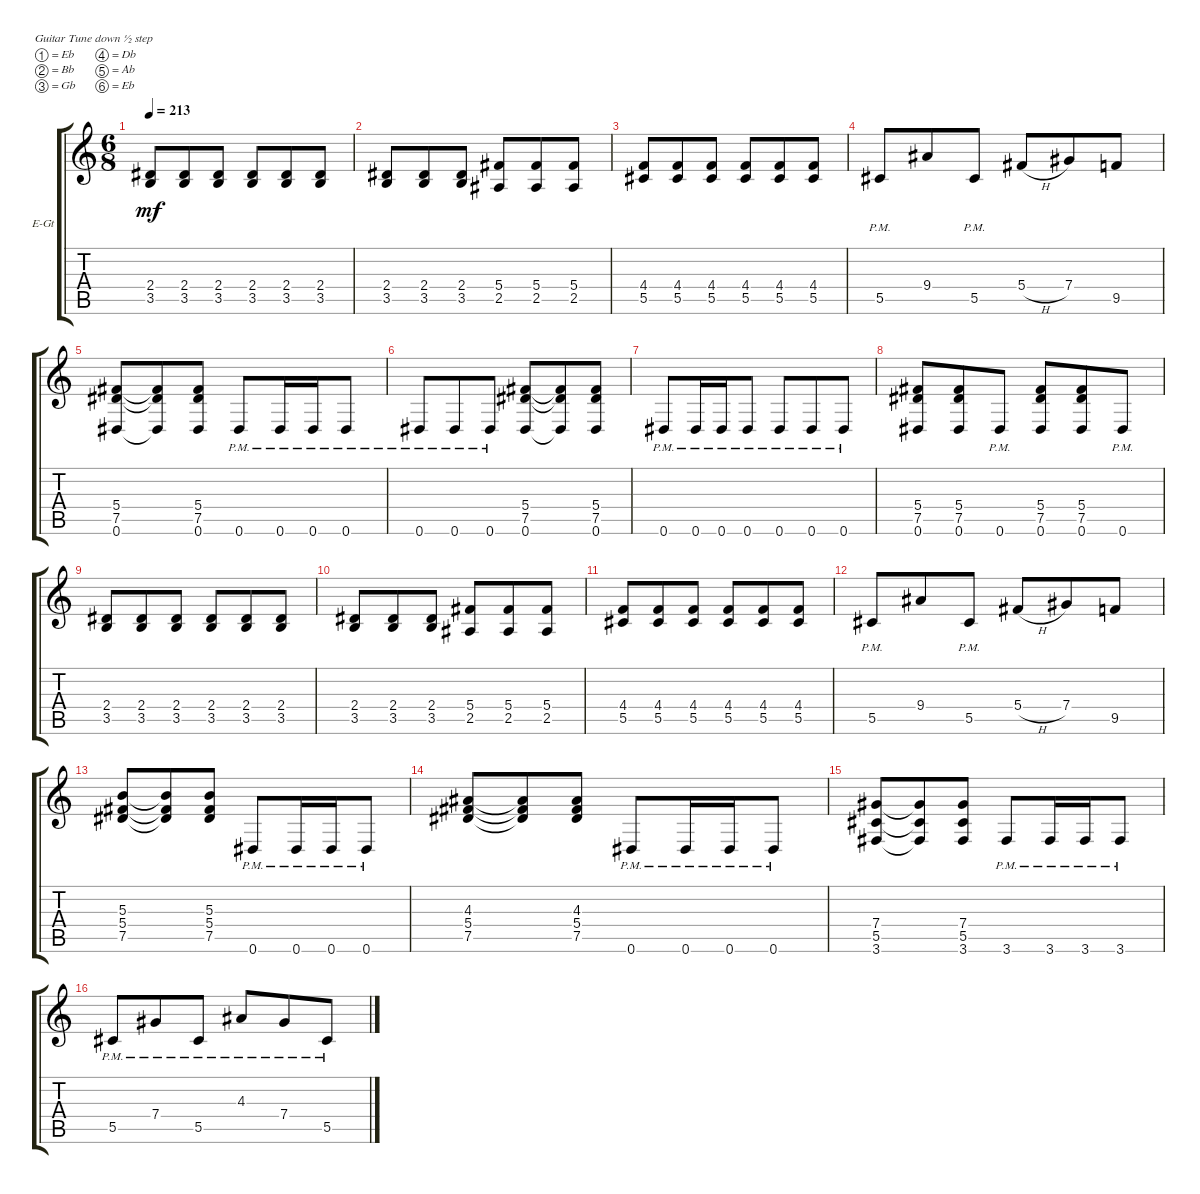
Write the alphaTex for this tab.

\bracketExtendMode groupsimilarinstruments
\firstSystemTrackNameOrientation horizontal
\otherSystemsTrackNameOrientation horizontal
\track ("right" "E-Gt") {instrument distortionguitar}
\staff {score tabs}
\tuning (Eb4 Bb3 Gb3 Db3 Ab2 Eb2)
\ts (6 8)
\tempo 213
\clef g2
\ks c
(3.5 2.4).8{dy mf} (3.5 2.4).8 (3.5 2.4).8 (3.5 2.4).8 (3.5 2.4).8 (3.5 2.4).8 |
(3.5 2.4).8 (3.5 2.4).8 (3.5 2.4).8 (2.5 5.4).8 (2.5 5.4).8 (2.5 5.4).8 |
(5.5 4.4).8 (5.5 4.4).8 (5.5 4.4).8 (5.5 4.4).8 (5.5 4.4).8 (5.5 4.4).8 |
5.5{pm}.8 9.4.8 5.5{pm}.8 5.4{h}.8 7.4.8 9.5.8 |
(0.6 7.5 5.4).8 (0.6{t} 7.5{t} 5.4{t}).8 (0.6 5.4 7.5).8 0.6{pm}.8 0.6{pm}.16 0.6{pm}.16 0.6{pm}.8 |
0.6{pm}.8 0.6{pm}.8 0.6{pm}.8 (0.6 7.5 5.4).8 (0.6{t} 7.5{t} 5.4{t}).8 (0.6 5.4 7.5).8 |
0.6{pm}.8 0.6{pm}.16 0.6{pm}.16 0.6{pm}.8 0.6{pm}.8 0.6{pm}.8 0.6{pm}.8 |
(0.6 7.5 5.4).8 (0.6 5.4 7.5).8 0.6{pm}.8 (0.6 7.5 5.4).8 (0.6 5.4 7.5).8 0.6{pm}.8 |
(3.5 2.4).8 (3.5 2.4).8 (3.5 2.4).8 (3.5 2.4).8 (3.5 2.4).8 (3.5 2.4).8 |
(3.5 2.4).8 (3.5 2.4).8 (3.5 2.4).8 (2.5 5.4).8 (2.5 5.4).8 (2.5 5.4).8 |
(5.5 4.4).8 (5.5 4.4).8 (5.5 4.4).8 (5.5 4.4).8 (5.5 4.4).8 (5.5 4.4).8 |
5.5{pm}.8 9.4.8 5.5{pm}.8 5.4{h}.8 7.4.8 9.5.8 |
(7.5 5.4 5.3).8 (7.5{t} 5.3{t} 5.4{t}).8 (7.5 5.4 5.3).8 0.6{pm}.8 0.6{pm}.16 0.6{pm}.16 0.6{pm}.8 |
(7.5 5.4 4.3).8 (7.5{t} 4.3{t} 5.4{t}).8 (7.5 5.4 4.3).8 0.6{pm}.8 0.6{pm}.16 0.6{pm}.16 0.6{pm}.8 |
(3.6 5.5 7.4).8 (3.6{t} 7.4{t} 5.5{t}).8 (3.6 5.5 7.4).8 3.6{pm}.8 3.6{pm}.16 3.6{pm}.16 3.6{pm}.8 |
5.5{pm}.8 7.4{pm}.8 5.5{pm}.8 4.3{pm}.8 7.4{pm}.8 5.5{pm}.8
